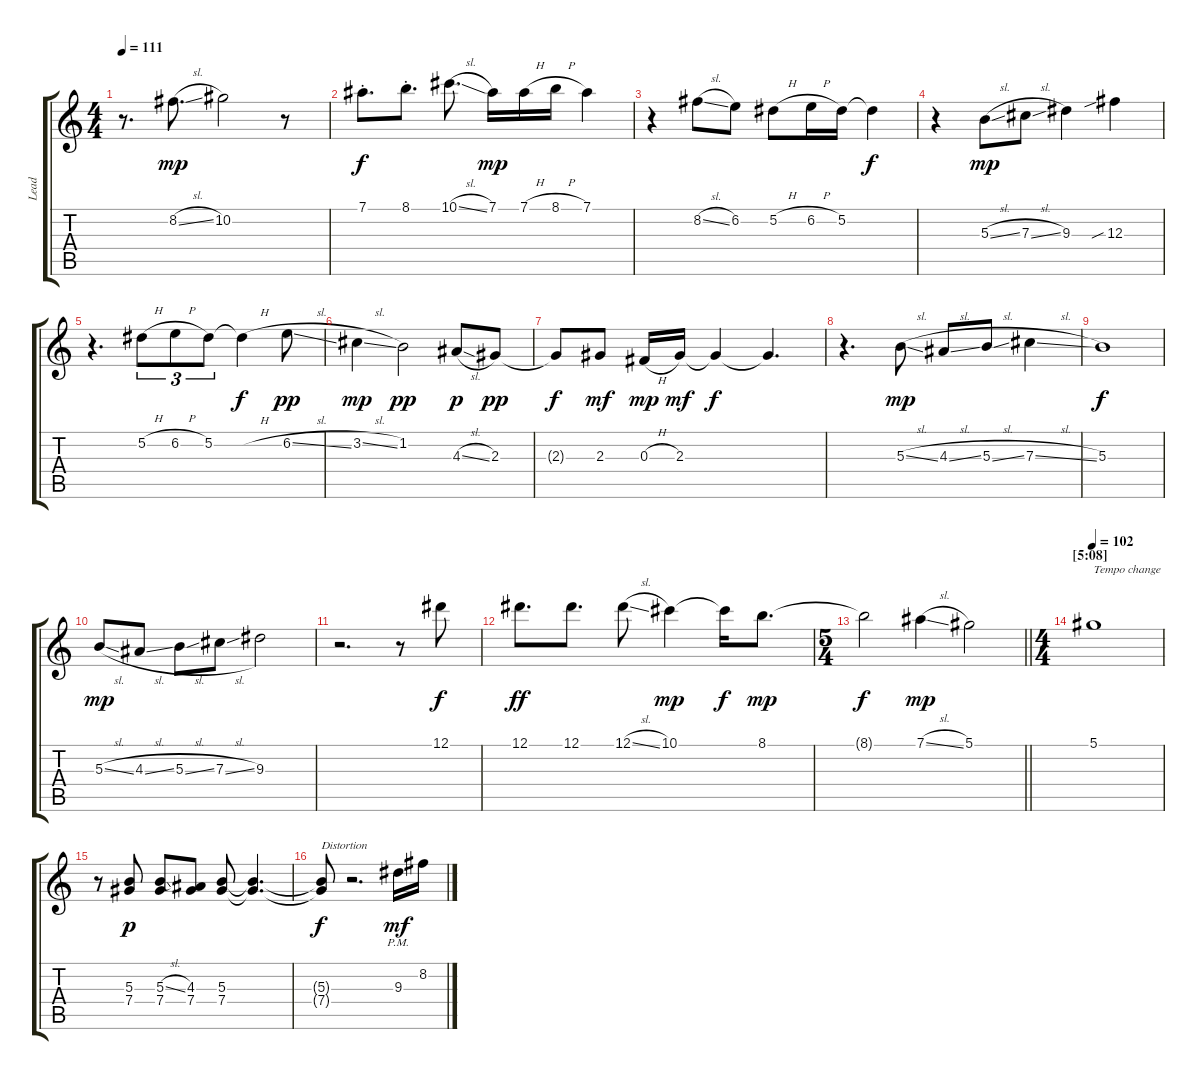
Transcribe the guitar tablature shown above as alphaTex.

\track ("Lead" "Lead") {instrument electricguitarjazz}
\staff {score tabs}
\tuning (Eb4 Bb3 Gb3 Db3 Ab2 Eb2) {hide}
\ts (4 4)
\tempo 111
\clef g2
\ks c
r.8{d dy mp} 8.2{sl}.8{d} 10.2.2 r.8 |
7.1{st}.8{d dy f} 8.1{st}.8{d} 10.1{sl}.8{d} 7.1.16{dy mp} 7.1{h}.16 8.1{h}.16 7.1.4 |
r.4 8.2{sl}.8 6.2.8 5.2{h}.8 6.2{h}.16 5.2.16 5.2{t}.4{dy f} |
r.4 5.3{sl}.8{dy mp} 7.3{sl}.8 9.3.4 12.3{sib}.4 |
r.4{d} 5.2{h}.8{tu (3 2)} 6.2{h}.8{tu (3 2)} 5.2.8{tu (3 2)} 5.2{h t}.4{dy f} 6.2{sl}.8{dy pp} |
3.2{sl}.4{dy mp} 1.2.2{dy pp} 4.3{sl}.8{dy p} 2.3.8{dy pp} |
2.3{t}.8{dy f} 2.3.8{dy mf} 0.3{h}.16{dy mp} 2.3.16{dy mf} 2.3{t}.4{dy f} 2.3{t}.4{d} |
r.4{d} 5.3{sl}.8{dy mp} 4.3{sl}.8 5.3{sl}.8 7.3{sl}.4 |
5.3.1{dy f} |
5.3{sl}.8{dy mp} 4.3{sl}.8 5.3{sl}.8 7.3{sl}.8 9.3.2 |
r.2{d} r.8 12.1.8{dy f} |
12.1.8{d dy ff} 12.1.8{d} 12.1{sl}.8 10.1.4{dy mp} 10.1{t}.16{dy f} 8.1.8{d dy mp} |
\ts (5 4)
\barLineRight lightlight
8.1{t}.2{dy f} 7.1{sl}.4{dy mp} 5.1.2 |
\ts (4 4)
\section ("" "[5:08]")
\tempo 102
5.1.1{txt "Tempo change"} |
r.8 (5.3 7.4).8{dy p} (5.3{sl} 7.4).8 (4.3 7.4).8 (5.3 7.4).8 (5.3{t} 7.4{t}).4{d} |
(5.3{t} 7.4{t}).8{txt "Distortion" dy f instrument overdrivenguitar} r.2{d} 9.3{pm}.16{dy mf} 8.2.16
